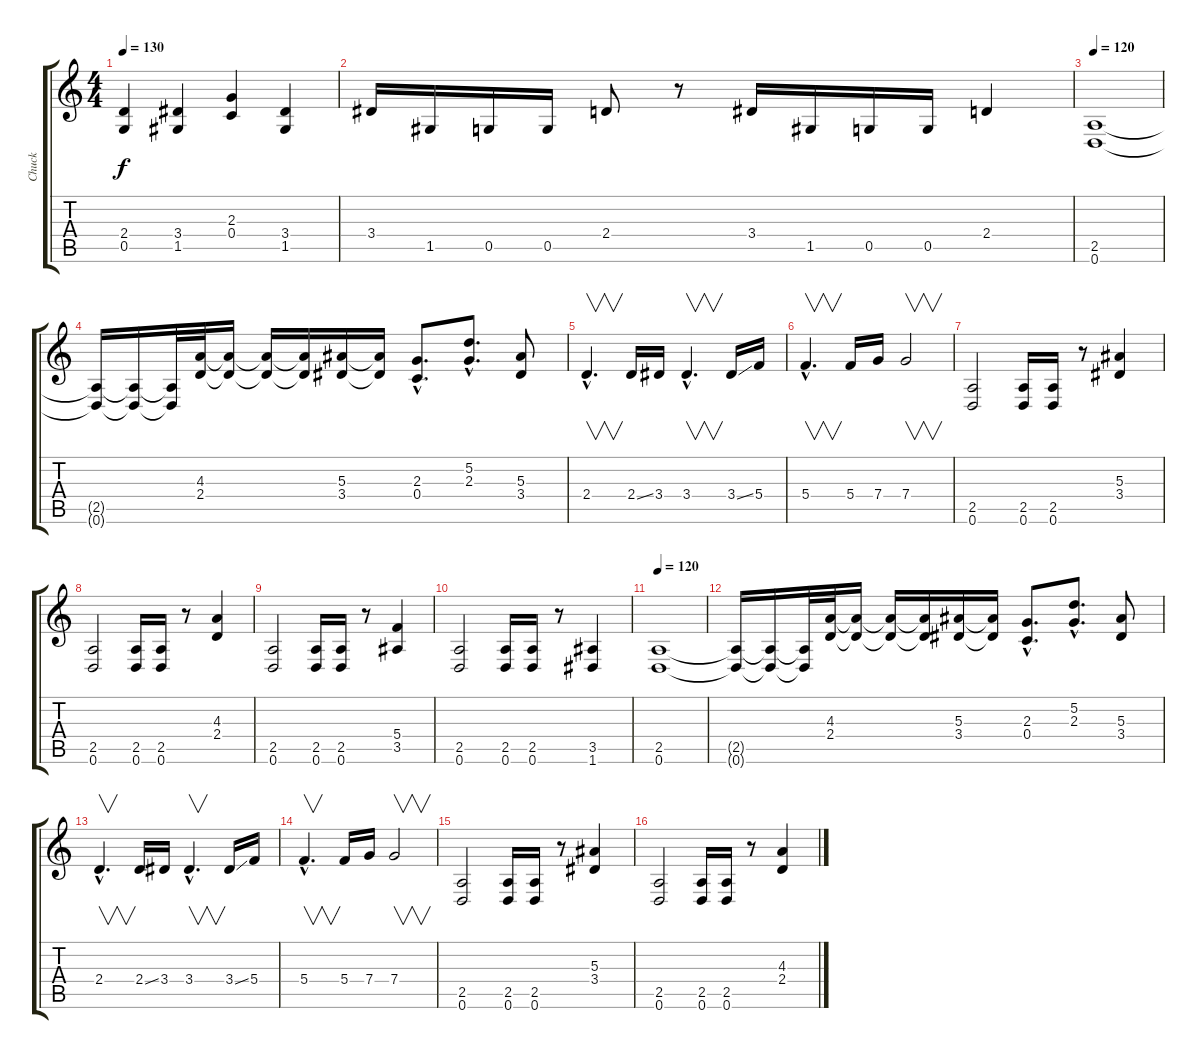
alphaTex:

\track ("Chuck" "Chuck") {instrument distortionguitar}
\staff {score tabs}
\tuning (D4 A3 F3 C3 G2 D2) {hide}
\ts (4 4)
\tempo 130
\clef g2
\ks c
(2.4 0.5).4{dy f} (3.4 1.5).4 (2.3 0.4).4 (3.4 1.5).4 |
3.4.16 1.5.16 0.5.16 0.5.16 2.4.8 r.8 3.4.16 1.5.16 0.5.16 0.5.16 2.4.4 |
\tempo 120
(2.5 0.6).1 |
(2.5{t} 0.6{t}).16 (2.5{t} 0.6{t}).16 (2.5{t} 0.6{t}).32 (4.3 2.4).32 (4.3{t} 2.4{t}).16 (4.3{t} 2.4{t}).16 (4.3{t} 2.4{t}).16 (5.3 3.4).16 (5.3{t} 3.4{t}).16 (2.3{hac} 0.4{hac}).8{d} (5.2{hac} 2.3{hac}).8{d} (5.3 3.4).8 |
2.4{hac}.4{v d} 2.4{ss}.16 3.4.16 3.4{hac}.4{v d} 3.4{ss}.16 5.4.16 |
5.4{hac}.4{v d} 5.4.16 7.4.16 7.4.2{v} |
(2.5 0.6).2 (2.5 0.6).16 (2.5 0.6).16 r.8 (5.3 3.4).4 |
(2.5 0.6).2 (2.5 0.6).16 (2.5 0.6).16 r.8 (4.3 2.4).4 |
(2.5 0.6).2 (2.5 0.6).16 (2.5 0.6).16 r.8 (5.4 3.5).4 |
(2.5 0.6).2 (2.5 0.6).16 (2.5 0.6).16 r.8 (3.5 1.6).4 |
\tempo 120
(2.5 0.6).1 |
(2.5{t} 0.6{t}).16 (2.5{t} 0.6{t}).16 (2.5{t} 0.6{t}).32 (4.3 2.4).32 (4.3{t} 2.4{t}).16 (4.3{t} 2.4{t}).16 (4.3{t} 2.4{t}).16 (5.3 3.4).16 (5.3{t} 3.4{t}).16 (2.3{hac} 0.4{hac}).8{d} (5.2{hac} 2.3{hac}).8{d} (5.3 3.4).8 |
2.4{hac}.4{v d} 2.4{ss}.16 3.4.16 3.4{hac}.4{v d} 3.4{ss}.16 5.4.16 |
5.4{hac}.4{v d} 5.4.16 7.4.16 7.4.2{v} |
(2.5 0.6).2 (2.5 0.6).16 (2.5 0.6).16 r.8 (5.3 3.4).4 |
(2.5 0.6).2 (2.5 0.6).16 (2.5 0.6).16 r.8 (4.3 2.4).4
